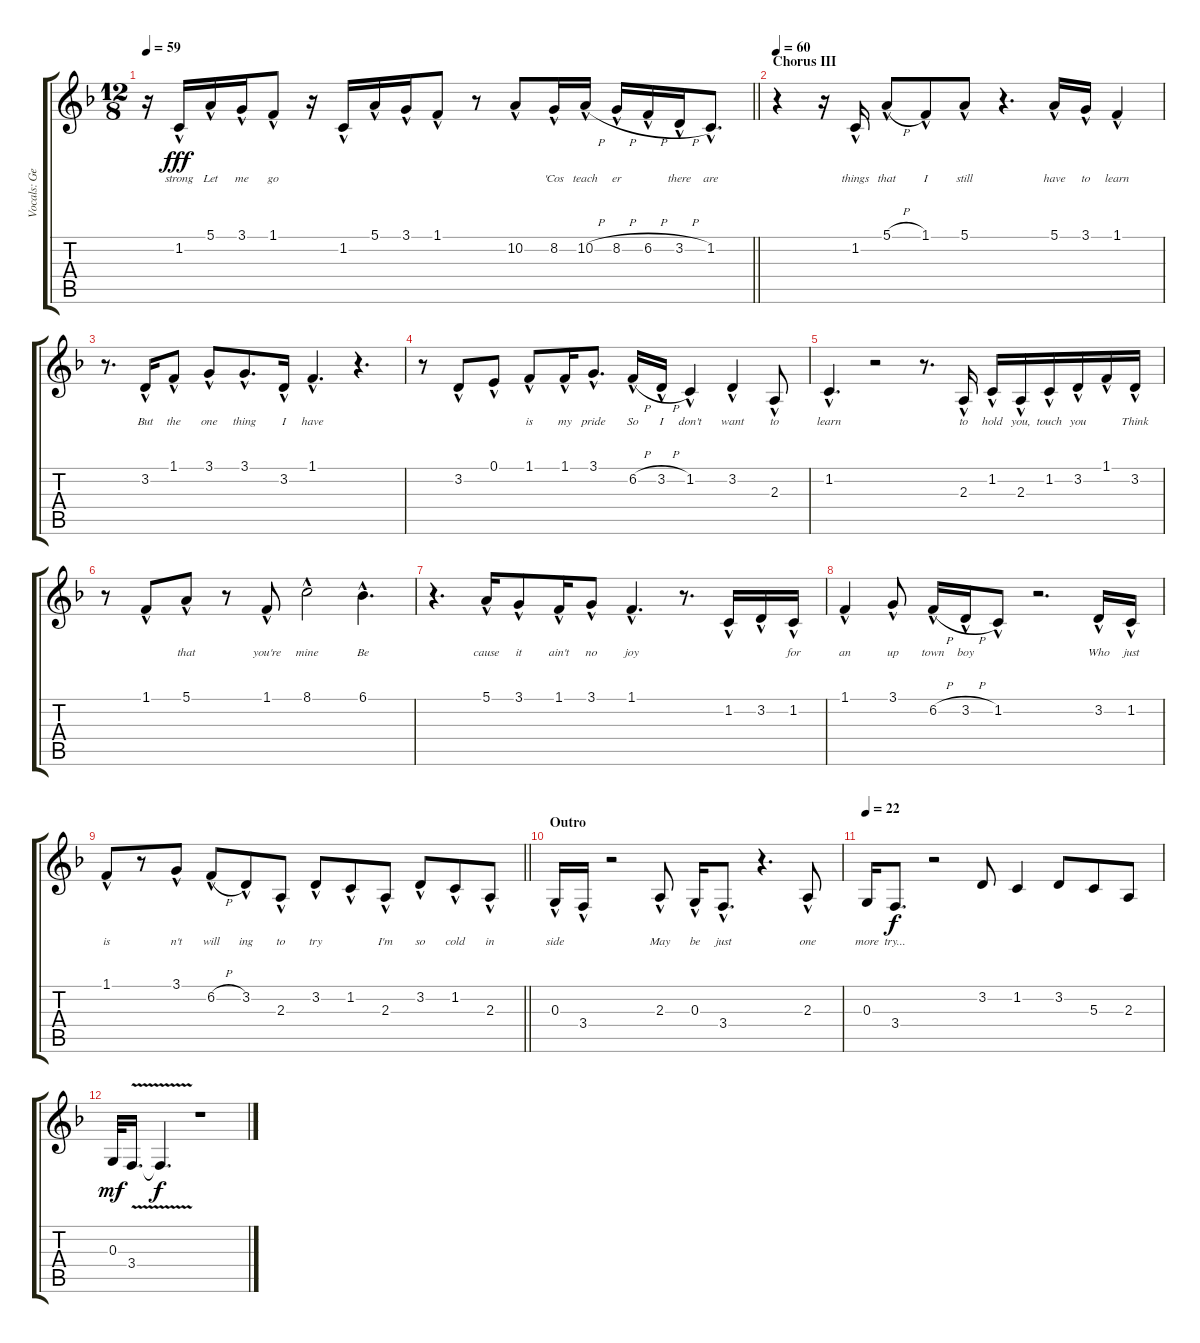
\track ("Vocals: George" "Vocals: Ge") {instrument lead2sawtooth}
\staff {score tabs}
\tuning (E4 B3 G3 D3 A2 E2) {hide}
\ts (12 8)
\tempo 59
\clef g2
\barLineRight lightlight
\ks f
r.16{dy fff} 1.2{hac}.16{lyrics (0 "strong") lyrics (1 "") lyrics (2 "") lyrics (3 "") lyrics (4 "")} 5.1{hac}.16{lyrics (0 "Let") lyrics (1 "") lyrics (2 "") lyrics (3 "") lyrics (4 "")} 3.1{hac}.16{lyrics (0 "me") lyrics (1 "") lyrics (2 "") lyrics (3 "") lyrics (4 "")} 1.1{hac}.8{lyrics (0 "go") lyrics (1 "") lyrics (2 "") lyrics (3 "") lyrics (4 "")} r.16 1.2{hac}.16{lyrics (0 "") lyrics (1 "") lyrics (2 "") lyrics (3 "") lyrics (4 "")} 5.1{hac}.16{lyrics (0 "") lyrics (1 "") lyrics (2 "") lyrics (3 "") lyrics (4 "")} 3.1{hac}.16{lyrics (0 "") lyrics (1 "") lyrics (2 "") lyrics (3 "") lyrics (4 "")} 1.1{hac}.8{lyrics (0 "") lyrics (1 "") lyrics (2 "") lyrics (3 "") lyrics (4 "")} r.8 10.2{hac}.8{lyrics (0 "") lyrics (1 "") lyrics (2 "") lyrics (3 "") lyrics (4 "")} 8.2{hac}.16{lyrics (0 "'Cos") lyrics (1 "") lyrics (2 "") lyrics (3 "") lyrics (4 "")} 10.2{h hac}.16{lyrics (0 "teach") lyrics (1 "") lyrics (2 "") lyrics (3 "") lyrics (4 "")} 8.2{h hac}.16{lyrics (0 "er") lyrics (1 "") lyrics (2 "") lyrics (3 "") lyrics (4 "")} 6.2{h hac}.16{lyrics (0 "") lyrics (1 "") lyrics (2 "") lyrics (3 "") lyrics (4 "")} 3.2{h hac}.16{lyrics (0 "there") lyrics (1 "") lyrics (2 "") lyrics (3 "") lyrics (4 "")} 1.2{hac}.8{d lyrics (0 "are") lyrics (1 "") lyrics (2 "") lyrics (3 "") lyrics (4 "")} |
\section ("" "Chorus III")
\tempo 60
r.4 r.16 1.2{hac}.16{lyrics (0 "things") lyrics (1 "") lyrics (2 "") lyrics (3 "") lyrics (4 "")} 5.1{h hac}.8{lyrics (0 "that") lyrics (1 "") lyrics (2 "") lyrics (3 "") lyrics (4 "")} 1.1{hac}.8{lyrics (0 "I") lyrics (1 "") lyrics (2 "") lyrics (3 "") lyrics (4 "")} 5.1{hac}.8{lyrics (0 "still") lyrics (1 "") lyrics (2 "") lyrics (3 "") lyrics (4 "")} r.4{d} 5.1{hac}.16{lyrics (0 "have") lyrics (1 "") lyrics (2 "") lyrics (3 "") lyrics (4 "")} 3.1{hac}.16{lyrics (0 "to") lyrics (1 "") lyrics (2 "") lyrics (3 "") lyrics (4 "")} 1.1{hac}.4{lyrics (0 "learn") lyrics (1 "") lyrics (2 "") lyrics (3 "") lyrics (4 "")} |
r.8{d} 3.2{hac}.16{lyrics (0 "But") lyrics (1 "") lyrics (2 "") lyrics (3 "") lyrics (4 "")} 1.1{hac}.8{lyrics (0 "the") lyrics (1 "") lyrics (2 "") lyrics (3 "") lyrics (4 "")} 3.1{hac}.8{lyrics (0 "one") lyrics (1 "") lyrics (2 "") lyrics (3 "") lyrics (4 "")} 3.1{hac}.8{d lyrics (0 "thing") lyrics (1 "") lyrics (2 "") lyrics (3 "") lyrics (4 "")} 3.2{hac}.16{lyrics (0 "I") lyrics (1 "") lyrics (2 "") lyrics (3 "") lyrics (4 "")} 1.1{hac}.4{d lyrics (0 "have") lyrics (1 "") lyrics (2 "") lyrics (3 "") lyrics (4 "")} r.4{d} |
r.8 3.2{hac}.8{lyrics (0 "") lyrics (1 "") lyrics (2 "") lyrics (3 "") lyrics (4 "")} 0.1{hac}.8{lyrics (0 "") lyrics (1 "") lyrics (2 "") lyrics (3 "") lyrics (4 "")} 1.1{hac}.8{lyrics (0 "is") lyrics (1 "") lyrics (2 "") lyrics (3 "") lyrics (4 "")} 1.1{hac}.16{lyrics (0 "my") lyrics (1 "") lyrics (2 "") lyrics (3 "") lyrics (4 "")} 3.1{hac}.8{d lyrics (0 "pride") lyrics (1 "") lyrics (2 "") lyrics (3 "") lyrics (4 "")} 6.2{h hac}.16{lyrics (0 "So") lyrics (1 "") lyrics (2 "") lyrics (3 "") lyrics (4 "")} 3.2{h hac}.16{lyrics (0 "I") lyrics (1 "") lyrics (2 "") lyrics (3 "") lyrics (4 "")} 1.2{hac}.4{lyrics (0 "don't") lyrics (1 "") lyrics (2 "") lyrics (3 "") lyrics (4 "")} 3.2{hac}.4{lyrics (0 "want") lyrics (1 "") lyrics (2 "") lyrics (3 "") lyrics (4 "")} 2.3{hac}.8{lyrics (0 "to") lyrics (1 "") lyrics (2 "") lyrics (3 "") lyrics (4 "")} |
1.2{hac}.4{d lyrics (0 "learn") lyrics (1 "") lyrics (2 "") lyrics (3 "") lyrics (4 "")} r.2 r.8{d} 2.3{hac}.16{lyrics (0 "to") lyrics (1 "") lyrics (2 "") lyrics (3 "") lyrics (4 "")} 1.2{hac}.16{lyrics (0 "hold") lyrics (1 "") lyrics (2 "") lyrics (3 "") lyrics (4 "")} 2.3{hac}.16{lyrics (0 "you,") lyrics (1 "") lyrics (2 "") lyrics (3 "") lyrics (4 "")} 1.2{hac}.16{lyrics (0 "touch") lyrics (1 "") lyrics (2 "") lyrics (3 "") lyrics (4 "")} 3.2{hac}.16{lyrics (0 "you") lyrics (1 "") lyrics (2 "") lyrics (3 "") lyrics (4 "")} 1.1{hac}.16{lyrics (0 "") lyrics (1 "") lyrics (2 "") lyrics (3 "") lyrics (4 "")} 3.2{hac}.16{lyrics (0 "Think") lyrics (1 "") lyrics (2 "") lyrics (3 "") lyrics (4 "")} |
r.8 1.1{hac}.8{lyrics (0 "") lyrics (1 "") lyrics (2 "") lyrics (3 "") lyrics (4 "")} 5.1{hac}.8{lyrics (0 "that") lyrics (1 "") lyrics (2 "") lyrics (3 "") lyrics (4 "")} r.8 1.1{hac}.8{lyrics (0 "you're") lyrics (1 "") lyrics (2 "") lyrics (3 "") lyrics (4 "")} 8.1{hac}.2{lyrics (0 "mine") lyrics (1 "") lyrics (2 "") lyrics (3 "") lyrics (4 "")} 6.1{hac}.4{d lyrics (0 "Be") lyrics (1 "") lyrics (2 "") lyrics (3 "") lyrics (4 "")} |
r.4{d} 5.1{hac}.16{lyrics (0 "cause") lyrics (1 "") lyrics (2 "") lyrics (3 "") lyrics (4 "")} 3.1{hac}.8{lyrics (0 "it") lyrics (1 "") lyrics (2 "") lyrics (3 "") lyrics (4 "")} 1.1{hac}.16{lyrics (0 "ain't") lyrics (1 "") lyrics (2 "") lyrics (3 "") lyrics (4 "")} 3.1{hac}.8{lyrics (0 "no") lyrics (1 "") lyrics (2 "") lyrics (3 "") lyrics (4 "")} 1.1{hac}.4{d lyrics (0 "joy") lyrics (1 "") lyrics (2 "") lyrics (3 "") lyrics (4 "")} r.8{d} 1.2{hac}.16{lyrics (0 "") lyrics (1 "") lyrics (2 "") lyrics (3 "") lyrics (4 "")} 3.2{hac}.16{lyrics (0 "") lyrics (1 "") lyrics (2 "") lyrics (3 "") lyrics (4 "")} 1.2{hac}.16{lyrics (0 "for") lyrics (1 "") lyrics (2 "") lyrics (3 "") lyrics (4 "")} |
1.1{hac}.4{lyrics (0 "an") lyrics (1 "") lyrics (2 "") lyrics (3 "") lyrics (4 "")} 3.1{hac}.8{lyrics (0 "up") lyrics (1 "") lyrics (2 "") lyrics (3 "") lyrics (4 "")} 6.2{h hac}.16{lyrics (0 "town") lyrics (1 "") lyrics (2 "") lyrics (3 "") lyrics (4 "")} 3.2{h hac}.16{lyrics (0 "boy") lyrics (1 "") lyrics (2 "") lyrics (3 "") lyrics (4 "")} 1.2{hac}.8{lyrics (0 "") lyrics (1 "") lyrics (2 "") lyrics (3 "") lyrics (4 "")} r.2{d} 3.2{hac}.16{lyrics (0 "Who") lyrics (1 "") lyrics (2 "") lyrics (3 "") lyrics (4 "")} 1.2{hac}.16{lyrics (0 "just") lyrics (1 "") lyrics (2 "") lyrics (3 "") lyrics (4 "")} |
\barLineRight lightlight
1.1{hac}.8{lyrics (0 "is") lyrics (1 "") lyrics (2 "") lyrics (3 "") lyrics (4 "")} r.8 3.1{hac}.8{lyrics (0 "n't") lyrics (1 "") lyrics (2 "") lyrics (3 "") lyrics (4 "")} 6.2{h hac}.8{lyrics (0 "will") lyrics (1 "") lyrics (2 "") lyrics (3 "") lyrics (4 "")} 3.2{hac}.8{lyrics (0 "ing") lyrics (1 "") lyrics (2 "") lyrics (3 "") lyrics (4 "")} 2.3{hac}.8{lyrics (0 "to") lyrics (1 "") lyrics (2 "") lyrics (3 "") lyrics (4 "")} 3.2{hac}.8{lyrics (0 "try") lyrics (1 "") lyrics (2 "") lyrics (3 "") lyrics (4 "")} 1.2{hac}.8{lyrics (0 "") lyrics (1 "") lyrics (2 "") lyrics (3 "") lyrics (4 "")} 2.3{hac}.8{lyrics (0 "I'm") lyrics (1 "") lyrics (2 "") lyrics (3 "") lyrics (4 "")} 3.2{hac}.8{lyrics (0 "so") lyrics (1 "") lyrics (2 "") lyrics (3 "") lyrics (4 "")} 1.2{hac}.8{lyrics (0 "cold") lyrics (1 "") lyrics (2 "") lyrics (3 "") lyrics (4 "")} 2.3{hac}.8{lyrics (0 "in") lyrics (1 "") lyrics (2 "") lyrics (3 "") lyrics (4 "")} |
\section ("" "Outro")
0.3{hac}.16{lyrics (0 "side") lyrics (1 "") lyrics (2 "") lyrics (3 "") lyrics (4 "")} 3.4{hac}.16{lyrics (0 "") lyrics (1 "") lyrics (2 "") lyrics (3 "") lyrics (4 "")} r.2 2.3{hac}.8{lyrics (0 "May") lyrics (1 "") lyrics (2 "") lyrics (3 "") lyrics (4 "")} 0.3{hac}.16{lyrics (0 "be") lyrics (1 "") lyrics (2 "") lyrics (3 "") lyrics (4 "")} 3.4{hac}.8{d lyrics (0 "just") lyrics (1 "") lyrics (2 "") lyrics (3 "") lyrics (4 "")} r.4{d} 2.3{hac}.8{lyrics (0 "one") lyrics (1 "") lyrics (2 "") lyrics (3 "") lyrics (4 "")} |
\tempo 22
0.3.16{lyrics (0 "more") lyrics (1 "") lyrics (2 "") lyrics (3 "") lyrics (4 "")} 3.4.8{d lyrics (0 "try...") lyrics (1 "") lyrics (2 "") lyrics (3 "") lyrics (4 "") dy f} r.2 3.2.8 1.2.4 3.2.8 5.3.8 2.3.8 |
0.3.32{dy mf} 3.4{v}.16{d} 3.4{t}.4{d dy f} r.1
